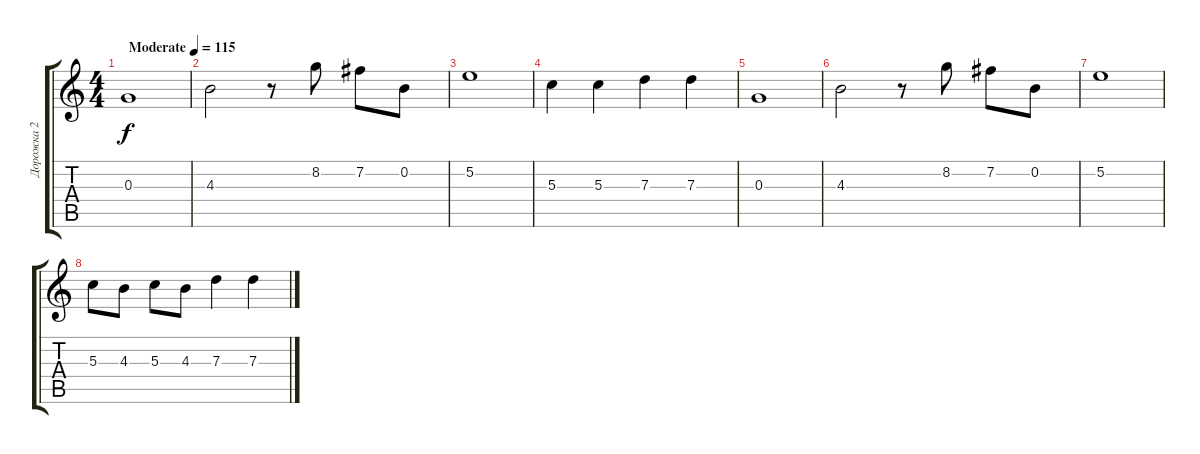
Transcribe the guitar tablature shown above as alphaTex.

\track ("Дорожка 2" "Дорожка 2") {instrument distortionguitar}
\staff {score tabs}
\tuning (E4 B3 G3 D3 A2 E2) {hide}
\ts (4 4)
\tempo (115 "Moderate")
\clef g2
\ks c
0.3.1{dy f instrument distortionguitar} |
4.3.2 r.8 8.2.8 7.2.8 0.2.8 |
5.2.1 |
5.3.4 5.3.4 7.3.4 7.3.4 |
0.3.1 |
4.3.2 r.8 8.2.8 7.2.8 0.2.8 |
5.2.1 |
5.3.8 4.3.8 5.3.8 4.3.8 7.3.4 7.3.4
